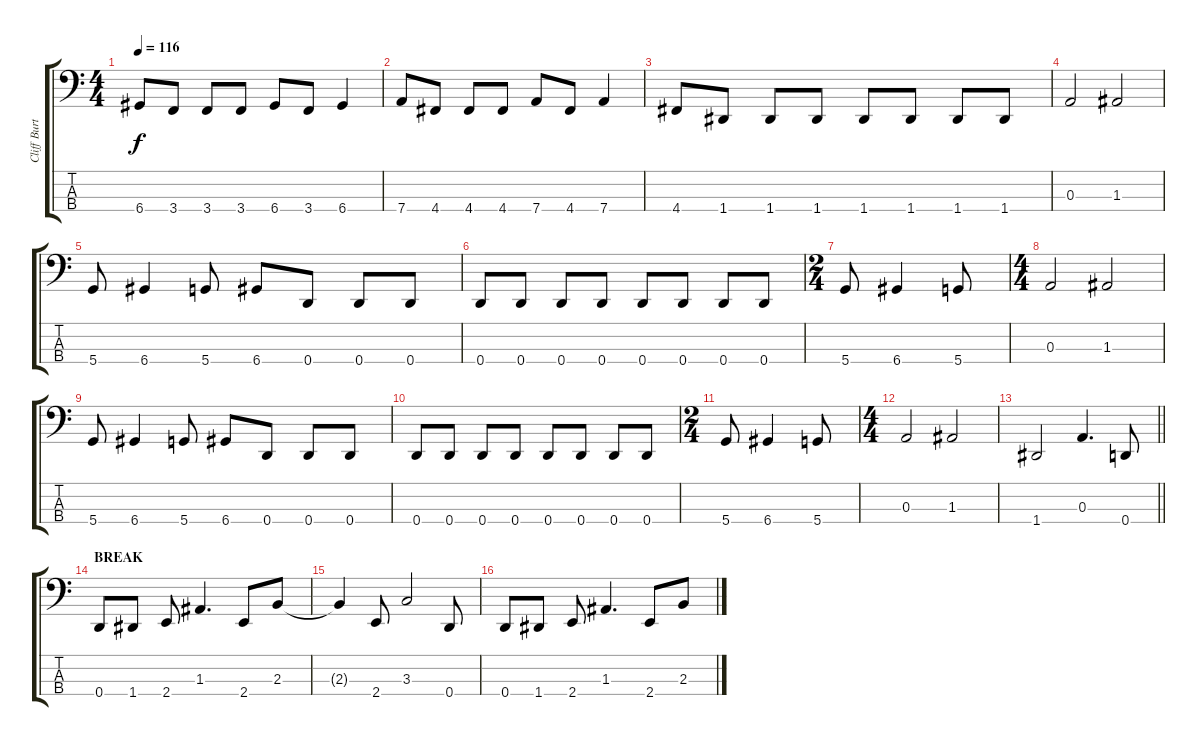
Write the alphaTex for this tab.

\track ("Cliff Burton (Bass)" "Cliff Burt") {instrument electricbassfinger}
\staff {score tabs}
\tuning (G2 D2 A1 D1) {hide}
\ts (4 4)
\tempo 116
\clef f4
\ks c
6.4.8{dy f} 3.4.8 3.4.8 3.4.8 6.4.8 3.4.8 6.4.4 |
7.4.8 4.4.8 4.4.8 4.4.8 7.4.8 4.4.8 7.4.4 |
4.4.8 1.4.8 1.4.8 1.4.8 1.4.8 1.4.8 1.4.8 1.4.8 |
0.3.2 1.3.2 |
5.4.8 6.4.4 5.4.8 6.4.8 0.4.8 0.4.8 0.4.8 |
0.4.8 0.4.8 0.4.8 0.4.8 0.4.8 0.4.8 0.4.8 0.4.8 |
\ts (2 4)
5.4.8 6.4.4 5.4.8 |
\ts (4 4)
0.3.2 1.3.2 |
5.4.8 6.4.4 5.4.8 6.4.8 0.4.8 0.4.8 0.4.8 |
0.4.8 0.4.8 0.4.8 0.4.8 0.4.8 0.4.8 0.4.8 0.4.8 |
\ts (2 4)
5.4.8 6.4.4 5.4.8 |
\ts (4 4)
0.3.2 1.3.2 |
\barLineRight lightlight
1.4.2 0.3.4{d} 0.4.8 |
\section ("" "BREAK")
0.4.8 1.4.8 2.4.8 1.3.4{d} 2.4.8 2.3.8 |
2.3{t}.4 2.4.8 3.3.2 0.4.8 |
0.4.8 1.4.8 2.4.8 1.3.4{d} 2.4.8 2.3.8
